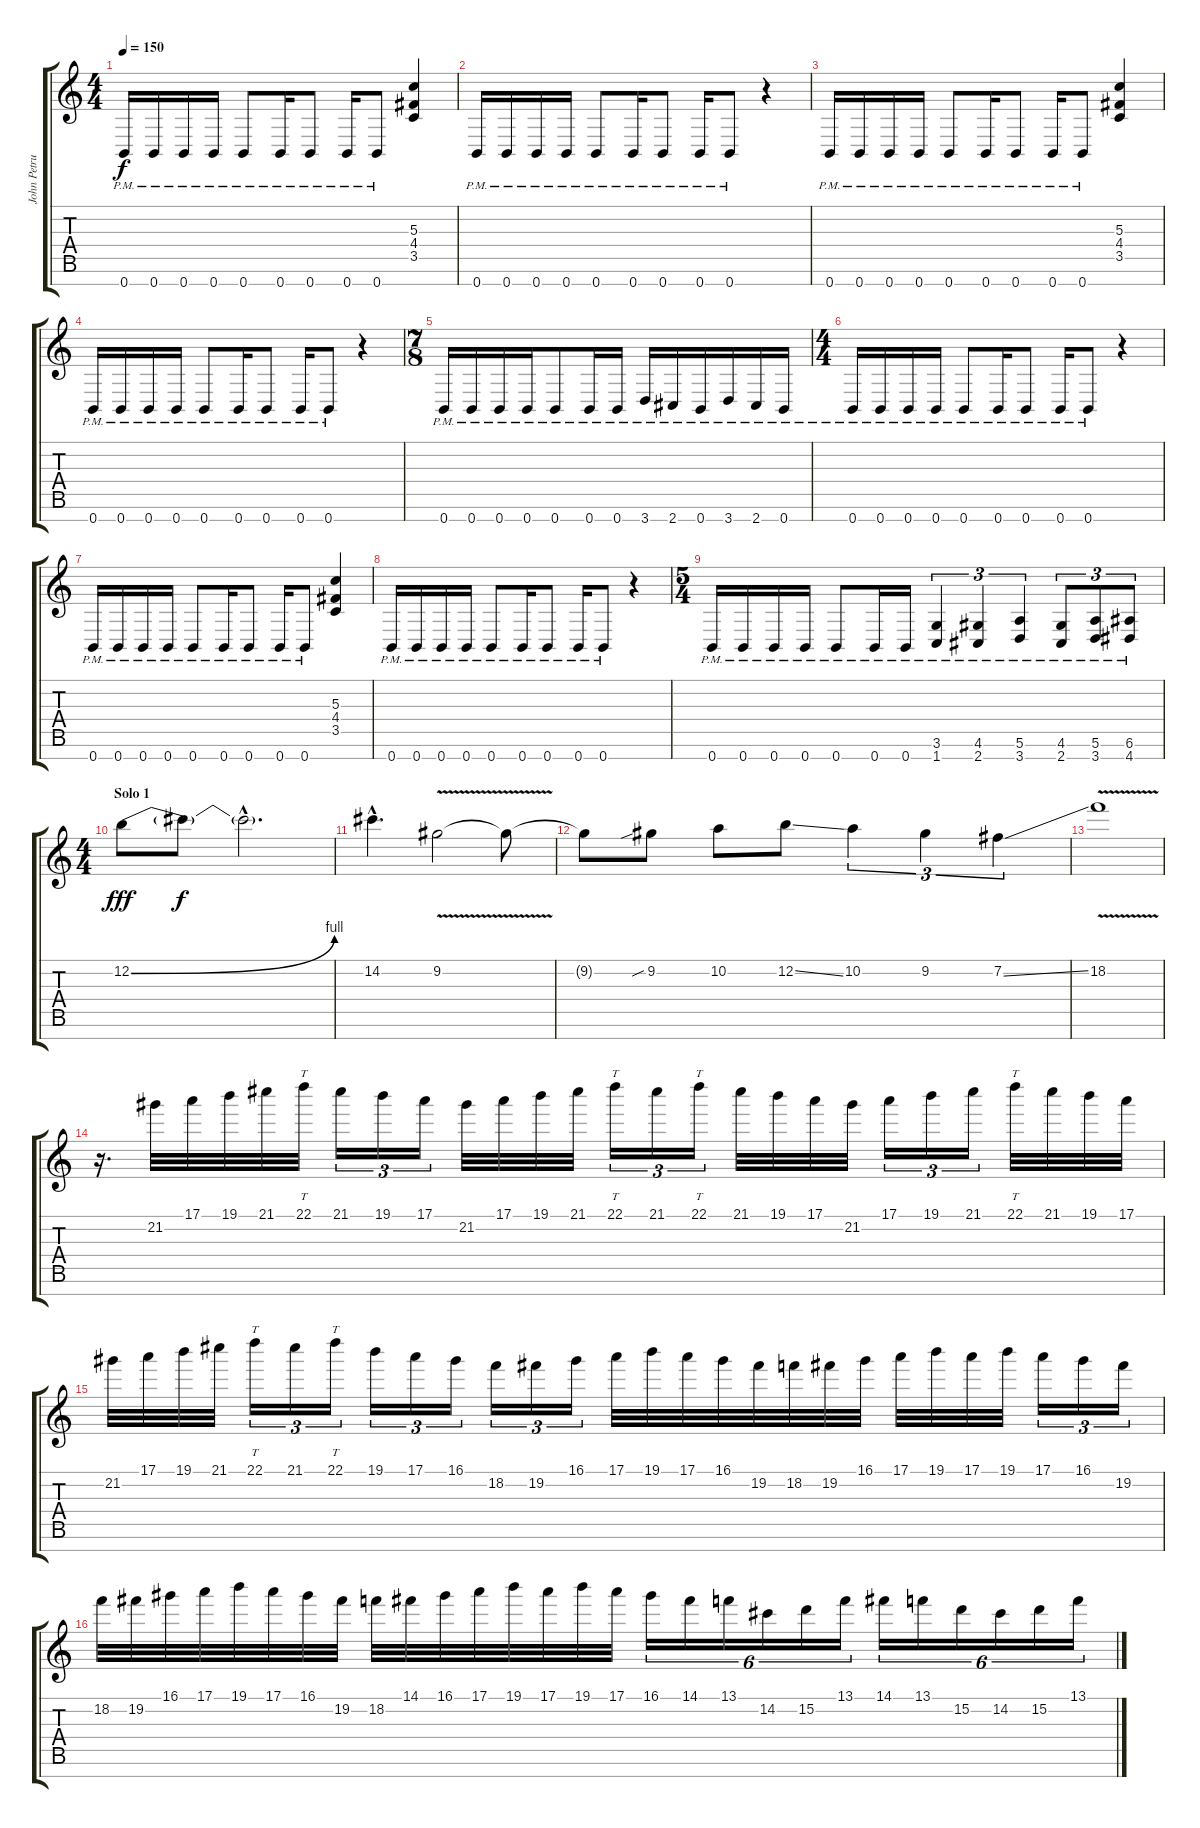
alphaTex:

\track ("John Petrucci" "John Petru") {instrument distortionguitar}
\staff {score tabs}
\tuning (E4 B3 G3 D3 A2 E2 B1) {hide}
\ts (4 4)
\tempo 150
\clef g2
\ks c
0.7{pm}.16{dy f} 0.7{pm}.16 0.7{pm}.16 0.7{pm}.16 0.7{pm}.8 0.7{pm}.16 0.7{pm}.8 0.7{pm}.16 0.7{pm}.8 (5.3 4.4 3.5).4 |
0.7{pm}.16 0.7{pm}.16 0.7{pm}.16 0.7{pm}.16 0.7{pm}.8 0.7{pm}.16 0.7{pm}.8 0.7{pm}.16 0.7{pm}.8 r.4 |
0.7{pm}.16 0.7{pm}.16 0.7{pm}.16 0.7{pm}.16 0.7{pm}.8 0.7{pm}.16 0.7{pm}.8 0.7{pm}.16 0.7{pm}.8 (5.3 4.4 3.5).4 |
0.7{pm}.16 0.7{pm}.16 0.7{pm}.16 0.7{pm}.16 0.7{pm}.8 0.7{pm}.16 0.7{pm}.8 0.7{pm}.16 0.7{pm}.8 r.4 |
\ts (7 8)
0.7{pm}.16 0.7{pm}.16 0.7{pm}.16 0.7{pm}.16 0.7{pm}.8 0.7{pm}.16 0.7{pm}.16 3.7{pm}.16 2.7{pm}.16 0.7{pm}.16 3.7{pm}.16 2.7{pm}.16 0.7{pm}.16 |
\ts (4 4)
0.7{pm}.16 0.7{pm}.16 0.7{pm}.16 0.7{pm}.16 0.7{pm}.8 0.7{pm}.16 0.7{pm}.8 0.7{pm}.16 0.7{pm}.8 r.4 |
0.7{pm}.16 0.7{pm}.16 0.7{pm}.16 0.7{pm}.16 0.7{pm}.8 0.7{pm}.16 0.7{pm}.8 0.7{pm}.16 0.7{pm}.8 (5.3 4.4 3.5).4 |
0.7{pm}.16 0.7{pm}.16 0.7{pm}.16 0.7{pm}.16 0.7{pm}.8 0.7{pm}.16 0.7{pm}.8 0.7{pm}.16 0.7{pm}.8 r.4 |
\ts (5 4)
0.7{pm}.16 0.7{pm}.16 0.7{pm}.16 0.7{pm}.16 0.7{pm}.8 0.7{pm}.16 0.7{pm}.16 (3.6{pm} 1.7{pm}).4{tu (3 2)} (4.6{pm} 2.7{pm}).4{tu (3 2)} (5.6{pm} 3.7{pm}).4{tu (3 2)} (4.6{pm} 2.7{pm}).8{tu (3 2)} (5.6{pm} 3.7{pm}).8{tu (3 2)} (6.6{pm} 4.7{pm}).8{tu (3 2)} |
\ts (4 4)
\section ("" "Solo 1")
12.2{be (bend 0 0 60 4)}.8{dy fff volume 15} 12.2{t}.8{dy f} 12.2{hac t}.2{d} |
14.2{hac}.4{d} 9.2{v}.2 9.2{t}.8 |
9.2{t}.8 9.2{sib}.8 10.2.8 12.2{ss}.8 10.2.4{tu (3 2)} 9.2.4{tu (3 2)} 7.2{ss}.4{tu (3 2)} |
18.2{v}.1 |
r.16{d} 21.2.32 17.1.32 19.1.32 21.1.32 22.1.32{tt} 21.1.16{tu (3 2)} 19.1.16{tu (3 2)} 17.1.16{tu (3 2)} 21.2.32 17.1.32 19.1.32 21.1.32 22.1.16{tt tu (3 2)} 21.1.16{tu (3 2)} 22.1.16{tt tu (3 2)} 21.1.32 19.1.32 17.1.32 21.2.32 17.1.16{tu (3 2)} 19.1.16{tu (3 2)} 21.1.16{tu (3 2)} 22.1.32{tt} 21.1.32 19.1.32 17.1.32 |
21.2.32 17.1.32 19.1.32 21.1.32 22.1.16{tt tu (3 2)} 21.1.16{tu (3 2)} 22.1.16{tt tu (3 2)} 19.1.16{tu (3 2)} 17.1.16{tu (3 2)} 16.1.16{tu (3 2)} 18.2.16{tu (3 2)} 19.2.16{tu (3 2)} 16.1.16{tu (3 2)} 17.1.32 19.1.32 17.1.32 16.1.32 19.2.32 18.2.32 19.2.32 16.1.32 17.1.32 19.1.32 17.1.32 19.1.32 17.1.16{tu (3 2)} 16.1.16{tu (3 2)} 19.2.16{tu (3 2)} |
18.2.32 19.2.32 16.1.32 17.1.32 19.1.32 17.1.32 16.1.32 19.2.32 18.2.32 14.1.32 16.1.32 17.1.32 19.1.32 17.1.32 19.1.32 17.1.32 16.1.16{tu (6 4)} 14.1.16{tu (6 4)} 13.1.16{tu (6 4)} 14.2.16{tu (6 4)} 15.2.16{tu (6 4)} 13.1.16{tu (6 4)} 14.1.16{tu (6 4)} 13.1.16{tu (6 4)} 15.2.16{tu (6 4)} 14.2.16{tu (6 4)} 15.2.16{tu (6 4)} 13.1.16{tu (6 4)}
